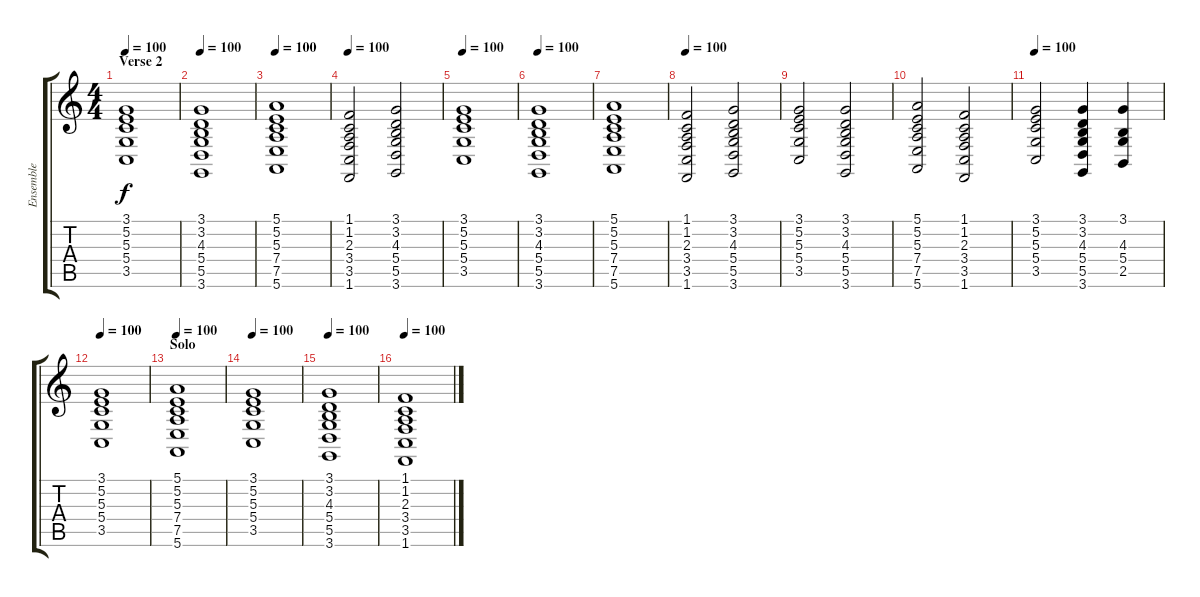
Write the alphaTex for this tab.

\track ("Ensemble" "Ensemble") {instrument stringensemble1}
\staff {score tabs}
\tuning (E4 B3 G3 D3 A2 E2) {hide}
\ts (4 4)
\section ("" "Verse 2")
\tempo 100
\clef g2
\ks c
(3.1 5.2 5.3 5.4 3.5).1{dy f} |
\tempo 100
(3.1 3.2 4.3 5.4 5.5 3.6).1 |
\tempo 100
(5.1 5.2 5.3 7.4 7.5 5.6).1 |
\tempo 100
(1.1 1.2 2.3 3.4 3.5 1.6).2 (3.1 3.2 4.3 5.4 5.5 3.6).2 |
\tempo 100
(3.1 5.2 5.3 5.4 3.5).1 |
\tempo 100
(3.1 3.2 4.3 5.4 5.5 3.6).1 |
(5.1 5.2 5.3 7.4 7.5 5.6).1 |
\tempo 100
(1.1 1.2 2.3 3.4 3.5 1.6).2 (3.1 3.2 4.3 5.4 5.5 3.6).2 |
\section ("" "")
(3.1 5.2 5.3 5.4 3.5).2 (3.1 3.2 4.3 5.4 5.5 3.6).2 |
(5.1 5.2 5.3 7.4 7.5 5.6).2 (1.1 1.2 2.3 3.4 3.5 1.6).2 |
\tempo 100
(3.1 5.2 5.3 5.4 3.5).2 (3.1 3.2 4.3 5.4 5.5 3.6).4 (3.1 4.3 5.4 2.5).4 |
\tempo 100
(3.1 5.2 5.3 5.4 3.5).1 |
\section ("" "Solo")
\tempo 100
(5.1 5.2 5.3 7.4 7.5 5.6).1 |
\tempo 100
(3.1 5.2 5.3 5.4 3.5).1 |
\tempo 100
(3.1 3.2 4.3 5.4 5.5 3.6).1 |
\tempo 100
(1.1 1.2 2.3 3.4 3.5 1.6).1
